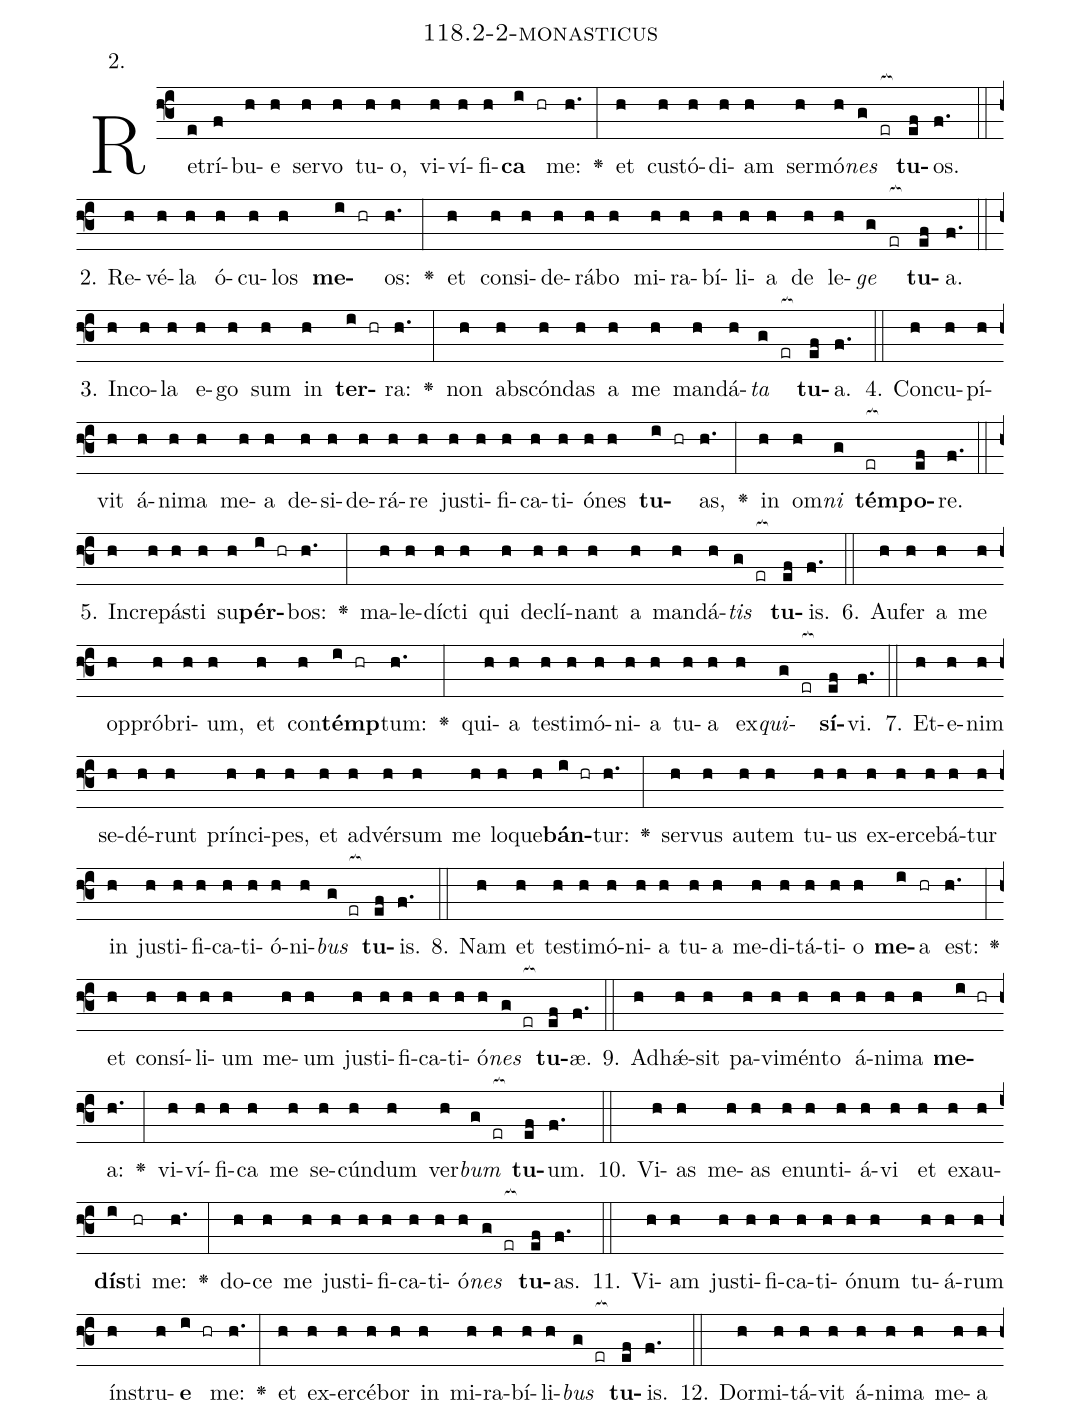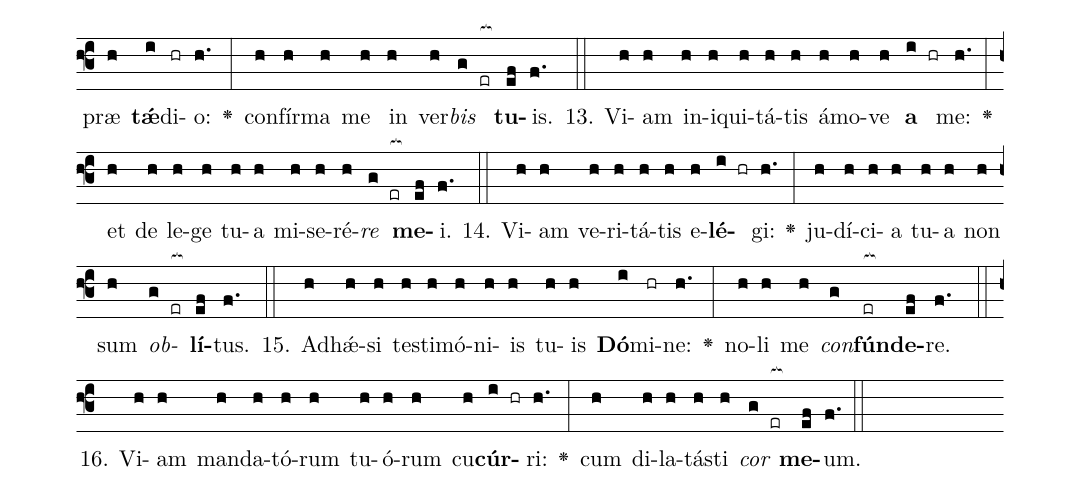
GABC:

name: 118.2-2-monasticus;
annotation: 2.;
%%
(f3)Re(e)trí(f)bu(h)e(h) ser(h)vo(h) tu(h)o,(h) vi(h)ví(h)fi(h)<b>ca</b>(i hr) me:(h.) <v>\greheightstar</v>(:) et(h) cus(h)tó(h)di(h)am(h) ser(h)mó(h)<i>nes</i>(g er[ocb:1{]) <b>tu</b>(ef[ocb:0}])os.(f.) (::)
2. Re(h)vé(h)la(h) ó(h)cu(h)los(h) <b>me</b>(i hr)os:(h.) <v>\greheightstar</v>(:) et(h) con(h)si(h)de(h)rá(h)bo(h) mi(h)ra(h)bí(h)li(h)a(h) de(h) le(h)<i>ge</i>(g er[ocb:1{]) <b>tu</b>(ef[ocb:0}])a.(f.) (::)
3. In(h)co(h)la(h) e(h)go(h) sum(h) in(h) <b>ter</b>(i hr)ra:(h.) <v>\greheightstar</v>(:) non(h) abs(h)cón(h)das(h) a(h) me(h) man(h)dá(h)<i>ta</i>(g er[ocb:1{]) <b>tu</b>(ef[ocb:0}])a.(f.) (::)
4. Con(h)cu(h)pí(h)vit(h) á(h)ni(h)ma(h) me(h)a(h) de(h)si(h)de(h)rá(h)re(h) jus(h)ti(h)fi(h)ca(h)ti(h)ó(h)nes(h) <b>tu</b>(i hr)as,(h.) <v>\greheightstar</v>(:) in(h) om(h)<i>ni</i>(g) <b>tém</b>(er[ocb:1{])<b>po</b>(ef[ocb:0}])re.(f.) (::)
5. In(h)cre(h)pás(h)ti(h) su(h)<b>pér</b>(i hr)bos:(h.) <v>\greheightstar</v>(:) ma(h)le(h)díc(h)ti(h) qui(h) de(h)clí(h)nant(h) a(h) man(h)dá(h)<i>tis</i>(g er[ocb:1{]) <b>tu</b>(ef[ocb:0}])is.(f.) (::)
6. Au(h)fer(h) a(h) me(h) op(h)pró(h)bri(h)um,(h) et(h) con(h)<b>témp</b>(i hr)tum:(h.) <v>\greheightstar</v>(:) qui(h)a(h) tes(h)ti(h)mó(h)ni(h)a(h) tu(h)a(h) ex(h)<i>qui</i>(g er[ocb:1{])<b>sí</b>(ef[ocb:0}])vi.(f.) (::)
7. Et(h)e(h)nim(h) se(h)dé(h)runt(h) prín(h)ci(h)pes,(h) et(h) ad(h)vér(h)sum(h) me(h) lo(h)que(h)<b>bán</b>(i hr)tur:(h.) <v>\greheightstar</v>(:) ser(h)vus(h) au(h)tem(h) tu(h)us(h) ex(h)er(h)ce(h)bá(h)tur(h) in(h) jus(h)ti(h)fi(h)ca(h)ti(h)ó(h)ni(h)<i>bus</i>(g er[ocb:1{]) <b>tu</b>(ef[ocb:0}])is.(f.) (::)
8. Nam(h) et(h) tes(h)ti(h)mó(h)ni(h)a(h) tu(h)a(h) me(h)di(h)tá(h)ti(h)o(h) <b>me</b>(i)a(hr) est:(h.) <v>\greheightstar</v>(:) et(h) con(h)sí(h)li(h)um(h) me(h)um(h) jus(h)ti(h)fi(h)ca(h)ti(h)ó(h)<i>nes</i>(g er[ocb:1{]) <b>tu</b>(ef[ocb:0}])æ.(f.) (::)
9. Ad(h)hǽ(h)sit(h) pa(h)vi(h)mén(h)to(h) á(h)ni(h)ma(h) <b>me</b>(i hr)a:(h.) <v>\greheightstar</v>(:) vi(h)ví(h)fi(h)ca(h) me(h) se(h)cún(h)dum(h) ver(h)<i>bum</i>(g er[ocb:1{]) <b>tu</b>(ef[ocb:0}])um.(f.) (::)
10. Vi(h)as(h) me(h)as(h) e(h)nun(h)ti(h)á(h)vi(h) et(h) ex(h)au(h)<b>dís</b>(i)ti(hr) me:(h.) <v>\greheightstar</v>(:) do(h)ce(h) me(h) jus(h)ti(h)fi(h)ca(h)ti(h)ó(h)<i>nes</i>(g er[ocb:1{]) <b>tu</b>(ef[ocb:0}])as.(f.) (::)
11. Vi(h)am(h) jus(h)ti(h)fi(h)ca(h)ti(h)ó(h)num(h) tu(h)á(h)rum(h) ín(h)stru(h)<b>e</b>(i hr) me:(h.) <v>\greheightstar</v>(:) et(h) ex(h)er(h)cé(h)bor(h) in(h) mi(h)ra(h)bí(h)li(h)<i>bus</i>(g er[ocb:1{]) <b>tu</b>(ef[ocb:0}])is.(f.) (::)
12. Dor(h)mi(h)tá(h)vit(h) á(h)ni(h)ma(h) me(h)a(h) præ(h) <b>tǽ</b>(i)di(hr)o:(h.) <v>\greheightstar</v>(:) con(h)fír(h)ma(h) me(h) in(h) ver(h)<i>bis</i>(g er[ocb:1{]) <b>tu</b>(ef[ocb:0}])is.(f.) (::)
13. Vi(h)am(h) in(h)i(h)qui(h)tá(h)tis(h) á(h)mo(h)ve(h) <b>a</b>(i hr) me:(h.) <v>\greheightstar</v>(:) et(h) de(h) le(h)ge(h) tu(h)a(h) mi(h)se(h)ré(h)<i>re</i>(g er[ocb:1{]) <b>me</b>(ef[ocb:0}])i.(f.) (::)
14. Vi(h)am(h) ve(h)ri(h)tá(h)tis(h) e(h)<b>lé</b>(i hr)gi:(h.) <v>\greheightstar</v>(:) ju(h)dí(h)ci(h)a(h) tu(h)a(h) non(h) sum(h) <i>ob</i>(g er[ocb:1{])<b>lí</b>(ef[ocb:0}])tus.(f.) (::)
15. Ad(h)hǽ(h)si(h) tes(h)ti(h)mó(h)ni(h)is(h) tu(h)is(h) <b>Dó</b>(i)mi(hr)ne:(h.) <v>\greheightstar</v>(:) no(h)li(h) me(h) <i>con</i>(g)<b>fún</b>(er[ocb:1{])<b>de</b>(ef[ocb:0}])re.(f.) (::)
16. Vi(h)am(h) man(h)da(h)tó(h)rum(h) tu(h)ó(h)rum(h) cu(h)<b>cúr</b>(i hr)ri:(h.) <v>\greheightstar</v>(:) cum(h) di(h)la(h)tás(h)ti(h) <i>cor</i>(g er[ocb:1{]) <b>me</b>(ef[ocb:0}])um.(f.) (::)
